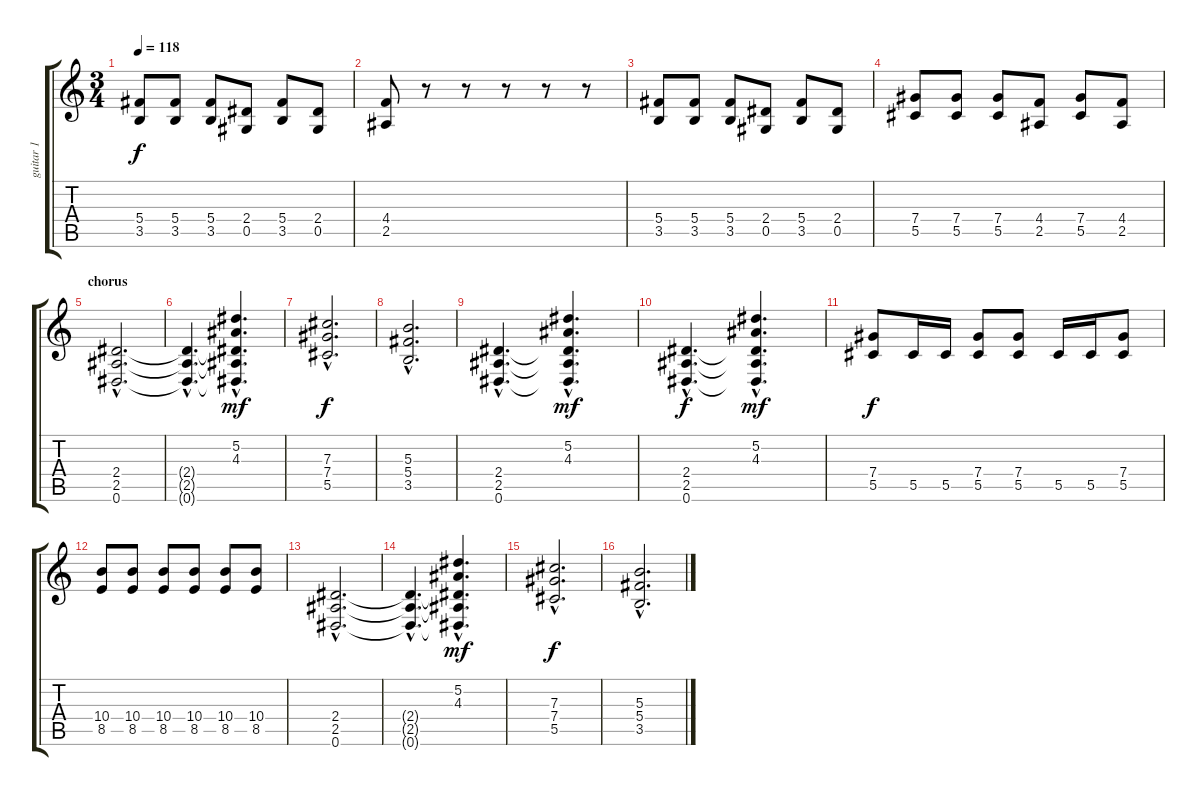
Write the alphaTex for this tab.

\track ("guitar 1" "guitar 1") {instrument distortionguitar}
\staff {score tabs}
\tuning (Eb4 Bb3 Gb3 Db3 Ab2 Eb2) {hide}
\ts (3 4)
\tempo 118
\clef g2
\ks c
(5.4 3.5).8{dy f} (5.4 3.5).8 (5.4 3.5).8 (2.4 0.5).8 (5.4 3.5).8 (2.4 0.5).8 |
(4.4 2.5).8 r.8 r.8 r.8 r.8 r.8 |
(5.4 3.5).8 (5.4 3.5).8 (5.4 3.5).8 (2.4 0.5).8 (5.4 3.5).8 (2.4 0.5).8 |
(7.4 5.5).8 (7.4 5.5).8 (7.4 5.5).8 (4.4 2.5).8 (7.4 5.5).8 (4.4 2.5).8 |
\section ("" "chorus")
(2.4{hac} 2.5{hac} 0.6{hac}).2{d} |
(2.4{hac t} 2.5{hac t} 0.6{hac t}).4{d} (5.2{hac} 4.3{hac} 2.4{hac t} 2.5{hac t} 0.6{hac t}).4{d dy mf} |
(7.3{hac} 7.4{hac} 5.5{hac}).2{d dy f} |
(5.3{hac} 5.4{hac} 3.5{hac}).2{d} |
(2.4{hac} 2.5{hac} 0.6{hac}).4{d} (5.2{hac} 4.3{hac} 2.4{hac t} 2.5{hac t} 0.6{hac t}).4{d dy mf} |
(2.4{hac} 2.5{hac} 0.6{hac}).4{d dy f} (5.2{hac} 4.3{hac} 2.4{hac t} 2.5{hac t} 0.6{hac t}).4{d dy mf} |
(7.4 5.5).8{dy f} 5.5.16 5.5.16 (7.4 5.5).8 (7.4 5.5).8 5.5.16 5.5.16 (7.4 5.5).8 |
(10.4 8.5).8 (10.4 8.5).8 (10.4 8.5).8 (10.4 8.5).8 (10.4 8.5).8 (10.4 8.5).8 |
\section ("" "")
(2.4{hac} 2.5{hac} 0.6{hac}).2{d} |
(2.4{hac t} 2.5{hac t} 0.6{hac t}).4{d} (5.2{hac} 4.3{hac} 2.4{hac t} 2.5{hac t} 0.6{hac t}).4{d dy mf} |
(7.3{hac} 7.4{hac} 5.5{hac}).2{d dy f} |
(5.3{hac} 5.4{hac} 3.5{hac}).2{d}
